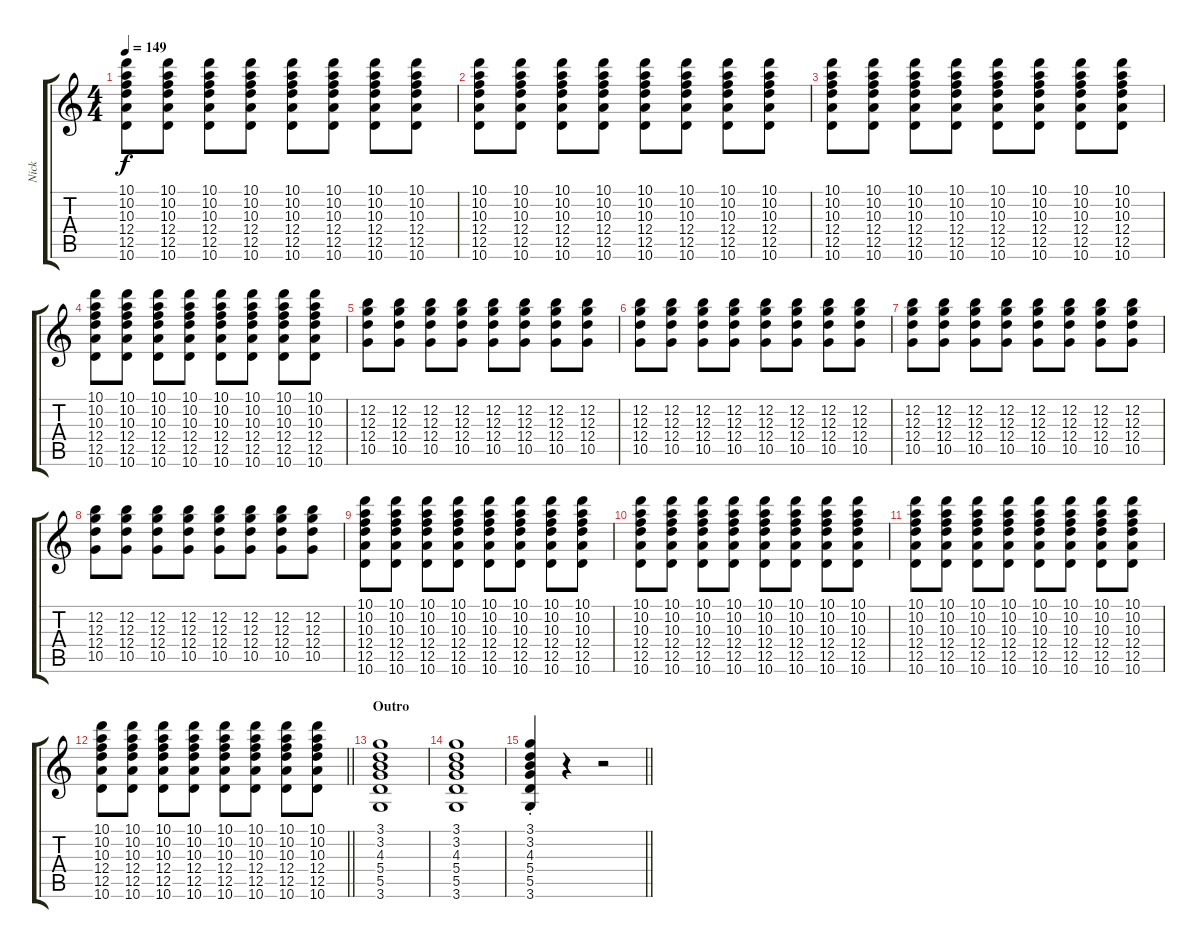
\track ("Nick" "Nick") {instrument electricguitarjazz}
\staff {score tabs}
\tuning (E4 B3 G3 D3 A2 E2) {hide}
\ts (4 4)
\tempo 149
\clef g2
\ks c
(10.1 10.2 10.3 12.4 12.5 10.6).8{dy f} (10.1 10.2 10.3 12.4 12.5 10.6).8 (10.1 10.2 10.3 12.4 12.5 10.6).8 (10.1 10.2 10.3 12.4 12.5 10.6).8 (10.1 10.2 10.3 12.4 12.5 10.6).8 (10.1 10.2 10.3 12.4 12.5 10.6).8 (10.1 10.2 10.3 12.4 12.5 10.6).8 (10.1 10.2 10.3 12.4 12.5 10.6).8 |
(10.1 10.2 10.3 12.4 12.5 10.6).8 (10.1 10.2 10.3 12.4 12.5 10.6).8 (10.1 10.2 10.3 12.4 12.5 10.6).8 (10.1 10.2 10.3 12.4 12.5 10.6).8 (10.1 10.2 10.3 12.4 12.5 10.6).8 (10.1 10.2 10.3 12.4 12.5 10.6).8 (10.1 10.2 10.3 12.4 12.5 10.6).8 (10.1 10.2 10.3 12.4 12.5 10.6).8 |
(10.1 10.2 10.3 12.4 12.5 10.6).8 (10.1 10.2 10.3 12.4 12.5 10.6).8 (10.1 10.2 10.3 12.4 12.5 10.6).8 (10.1 10.2 10.3 12.4 12.5 10.6).8 (10.1 10.2 10.3 12.4 12.5 10.6).8 (10.1 10.2 10.3 12.4 12.5 10.6).8 (10.1 10.2 10.3 12.4 12.5 10.6).8 (10.1 10.2 10.3 12.4 12.5 10.6).8 |
(10.1 10.2 10.3 12.4 12.5 10.6).8 (10.1 10.2 10.3 12.4 12.5 10.6).8 (10.1 10.2 10.3 12.4 12.5 10.6).8 (10.1 10.2 10.3 12.4 12.5 10.6).8 (10.1 10.2 10.3 12.4 12.5 10.6).8 (10.1 10.2 10.3 12.4 12.5 10.6).8 (10.1 10.2 10.3 12.4 12.5 10.6).8 (10.1 10.2 10.3 12.4 12.5 10.6).8 |
(12.2 12.3 12.4 10.5).8 (12.2 12.3 12.4 10.5).8 (12.2 12.3 12.4 10.5).8 (12.2 12.3 12.4 10.5).8 (12.2 12.3 12.4 10.5).8 (12.2 12.3 12.4 10.5).8 (12.2 12.3 12.4 10.5).8 (12.2 12.3 12.4 10.5).8 |
(12.2 12.3 12.4 10.5).8 (12.2 12.3 12.4 10.5).8 (12.2 12.3 12.4 10.5).8 (12.2 12.3 12.4 10.5).8 (12.2 12.3 12.4 10.5).8 (12.2 12.3 12.4 10.5).8 (12.2 12.3 12.4 10.5).8 (12.2 12.3 12.4 10.5).8 |
(12.2 12.3 12.4 10.5).8 (12.2 12.3 12.4 10.5).8 (12.2 12.3 12.4 10.5).8 (12.2 12.3 12.4 10.5).8 (12.2 12.3 12.4 10.5).8 (12.2 12.3 12.4 10.5).8 (12.2 12.3 12.4 10.5).8 (12.2 12.3 12.4 10.5).8 |
(12.2 12.3 12.4 10.5).8 (12.2 12.3 12.4 10.5).8 (12.2 12.3 12.4 10.5).8 (12.2 12.3 12.4 10.5).8 (12.2 12.3 12.4 10.5).8 (12.2 12.3 12.4 10.5).8 (12.2 12.3 12.4 10.5).8 (12.2 12.3 12.4 10.5).8 |
(10.1 10.2 10.3 12.4 12.5 10.6).8 (10.1 10.2 10.3 12.4 12.5 10.6).8 (10.1 10.2 10.3 12.4 12.5 10.6).8 (10.1 10.2 10.3 12.4 12.5 10.6).8 (10.1 10.2 10.3 12.4 12.5 10.6).8 (10.1 10.2 10.3 12.4 12.5 10.6).8 (10.1 10.2 10.3 12.4 12.5 10.6).8 (10.1 10.2 10.3 12.4 12.5 10.6).8 |
(10.1 10.2 10.3 12.4 12.5 10.6).8 (10.1 10.2 10.3 12.4 12.5 10.6).8 (10.1 10.2 10.3 12.4 12.5 10.6).8 (10.1 10.2 10.3 12.4 12.5 10.6).8 (10.1 10.2 10.3 12.4 12.5 10.6).8 (10.1 10.2 10.3 12.4 12.5 10.6).8 (10.1 10.2 10.3 12.4 12.5 10.6).8 (10.1 10.2 10.3 12.4 12.5 10.6).8 |
(10.1 10.2 10.3 12.4 12.5 10.6).8 (10.1 10.2 10.3 12.4 12.5 10.6).8 (10.1 10.2 10.3 12.4 12.5 10.6).8 (10.1 10.2 10.3 12.4 12.5 10.6).8 (10.1 10.2 10.3 12.4 12.5 10.6).8 (10.1 10.2 10.3 12.4 12.5 10.6).8 (10.1 10.2 10.3 12.4 12.5 10.6).8 (10.1 10.2 10.3 12.4 12.5 10.6).8 |
\barLineRight lightlight
(10.1 10.2 10.3 12.4 12.5 10.6).8 (10.1 10.2 10.3 12.4 12.5 10.6).8 (10.1 10.2 10.3 12.4 12.5 10.6).8 (10.1 10.2 10.3 12.4 12.5 10.6).8 (10.1 10.2 10.3 12.4 12.5 10.6).8 (10.1 10.2 10.3 12.4 12.5 10.6).8 (10.1 10.2 10.3 12.4 12.5 10.6).8 (10.1 10.2 10.3 12.4 12.5 10.6).8 |
\section ("" "Outro")
(3.1 3.2 4.3 5.4 5.5 3.6).1 |
(3.1 3.2 4.3 5.4 5.5 3.6).1 |
\barLineRight lightlight
(3.1 3.2{st} 4.3 5.4 5.5 3.6).4 r.4 r.2
